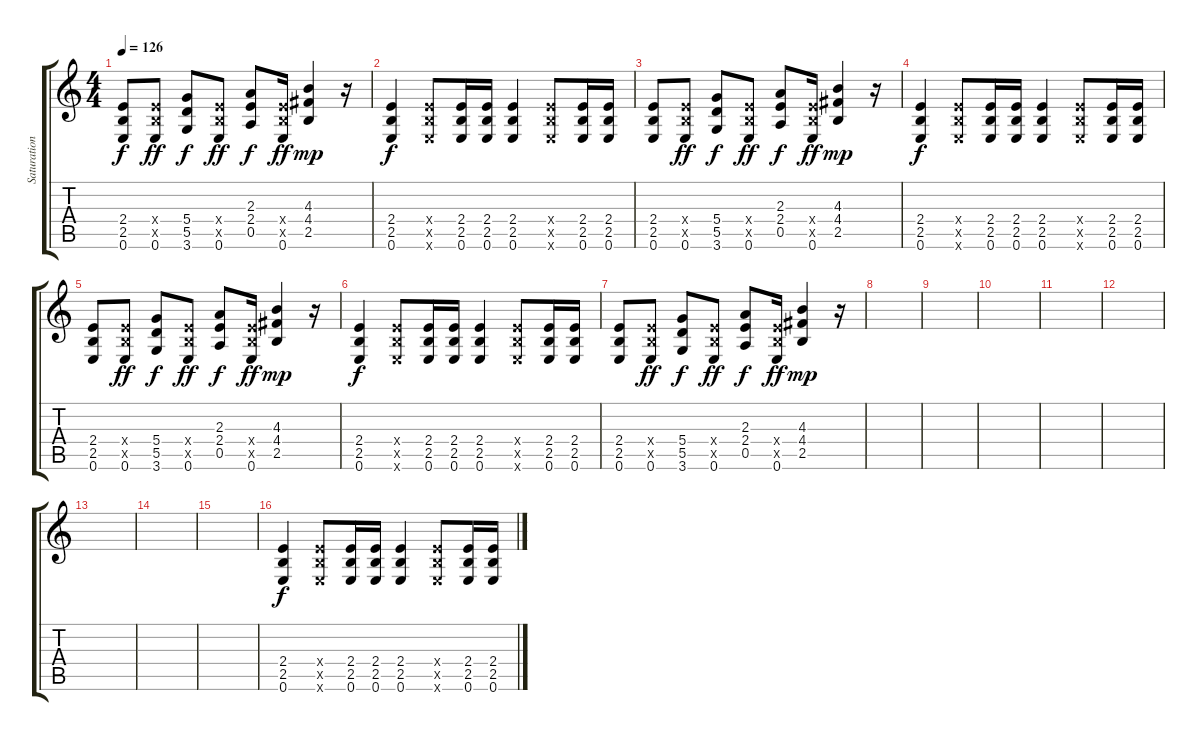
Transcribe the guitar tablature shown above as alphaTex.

\track ("Saturation basse" "Saturation") {instrument overdrivenguitar}
\staff {score tabs}
\tuning (E4 B3 G3 D3 A2 E2) {hide}
\ts (4 4)
\tempo 126
\clef g2
\ks c
(2.4 2.5 0.6).8{dy f} (2.4{x} 2.5{x} 0.6).8{dy ff} (5.4 5.5 3.6).8{dy f} (2.4{x} 2.5{x} 0.6).8{dy ff} (2.3 2.4 0.5).8{dy f} (2.4{x} 2.5{x} 0.6).16{dy ff} (4.3 4.4 2.5).4{dy mp} r.16 |
(2.4 2.5 0.6).4{dy f} (2.4{x} 2.5{x} 0.6{x}).8 (2.4 2.5 0.6).16 (2.4 2.5 0.6).16 (2.4 2.5 0.6).4 (2.4{x} 2.5{x} 0.6{x}).8 (2.4 2.5 0.6).16 (2.4 2.5 0.6).16 |
(2.4 2.5 0.6).8 (2.4{x} 2.5{x} 0.6).8{dy ff} (5.4 5.5 3.6).8{dy f} (2.4{x} 2.5{x} 0.6).8{dy ff} (2.3 2.4 0.5).8{dy f} (2.4{x} 2.5{x} 0.6).16{dy ff} (4.3 4.4 2.5).4{dy mp} r.16 |
(2.4 2.5 0.6).4{dy f} (2.4{x} 2.5{x} 0.6{x}).8 (2.4 2.5 0.6).16 (2.4 2.5 0.6).16 (2.4 2.5 0.6).4 (2.4{x} 2.5{x} 0.6{x}).8 (2.4 2.5 0.6).16 (2.4 2.5 0.6).16 |
(2.4 2.5 0.6).8 (2.4{x} 2.5{x} 0.6).8{dy ff} (5.4 5.5 3.6).8{dy f} (2.4{x} 2.5{x} 0.6).8{dy ff} (2.3 2.4 0.5).8{dy f} (2.4{x} 2.5{x} 0.6).16{dy ff} (4.3 4.4 2.5).4{dy mp} r.16 |
(2.4 2.5 0.6).4{dy f} (2.4{x} 2.5{x} 0.6{x}).8 (2.4 2.5 0.6).16 (2.4 2.5 0.6).16 (2.4 2.5 0.6).4 (2.4{x} 2.5{x} 0.6{x}).8 (2.4 2.5 0.6).16 (2.4 2.5 0.6).16 |
(2.4 2.5 0.6).8 (2.4{x} 2.5{x} 0.6).8{dy ff} (5.4 5.5 3.6).8{dy f} (2.4{x} 2.5{x} 0.6).8{dy ff} (2.3 2.4 0.5).8{dy f} (2.4{x} 2.5{x} 0.6).16{dy ff} (4.3 4.4 2.5).4{dy mp} r.16 |
|
|
|
|
|
|
|
|
(2.4 2.5 0.6).4{dy f} (2.4{x} 2.5{x} 0.6{x}).8 (2.4 2.5 0.6).16 (2.4 2.5 0.6).16 (2.4 2.5 0.6).4 (2.4{x} 2.5{x} 0.6{x}).8 (2.4 2.5 0.6).16 (2.4 2.5 0.6).16
